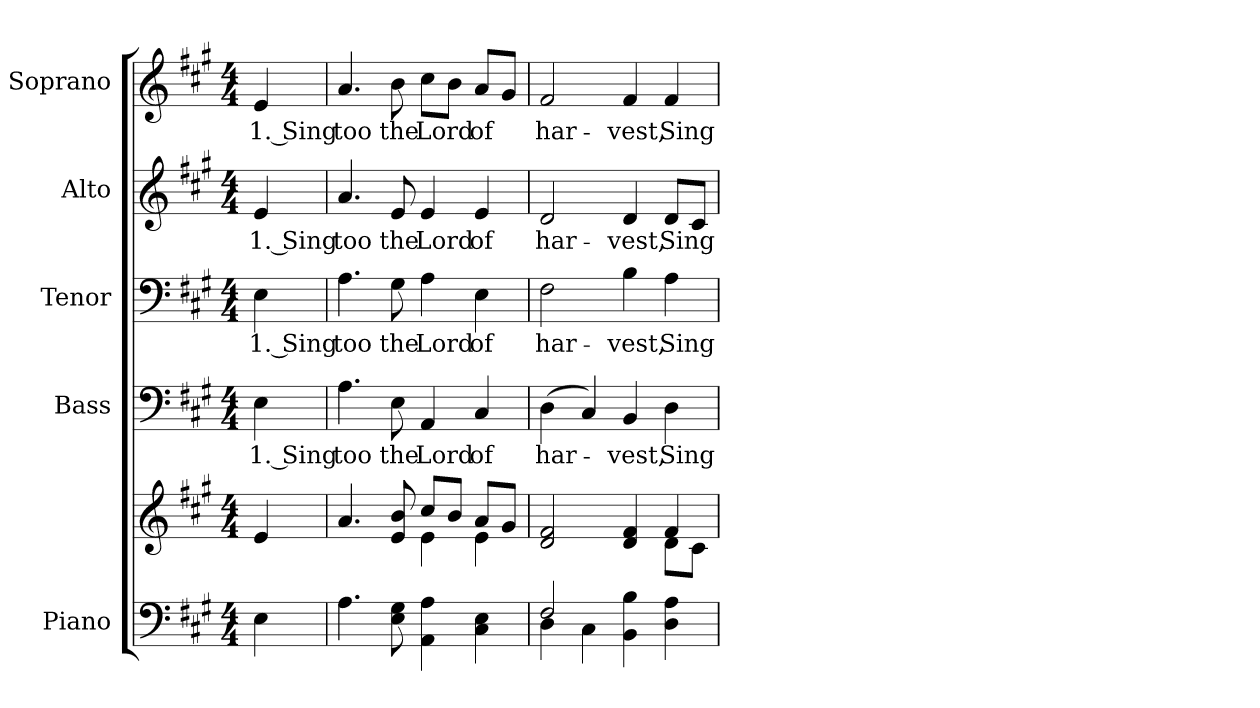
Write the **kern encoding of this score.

**kern	**kern	**kern	**text	**kern	**text	**kern	**text	**kern	**text
*part5	*part5	*part4	*part4	*part3	*part3	*part2	*part2	*part1	*part1
*staff6	*staff5	*staff4	*staff4	*staff3	*staff3	*staff2	*staff2	*staff1	*staff1
*I"Piano	*	*I"Bass	*	*I"Tenor	*	*I"Alto	*	*I"Soprano	*
*I'Pno.	*	*I'B.	*	*I'T.	*	*I'A.	*	*I'S.	*
!!LO:PB:g=z
*clefF4	*clefG2	*clefF4	*	*clefF4	*	*clefG2	*	*clefG2	*
*k[f#c#g#]	*k[f#c#g#]	*k[f#c#g#]	*	*k[f#c#g#]	*	*k[f#c#g#]	*	*k[f#c#g#]	*
*A:	*A:	*A:	*	*A:	*	*A:	*	*A:	*
*M4/4	*M4/4	*M4/4	*	*M4/4	*	*M4/4	*	*M4/4	*
*MM135	*MM135	*MM135	*	*MM135	*	*MM135	*	*MM135	*
=1	=1	=1	=1	=1	=1	=1	=1	=1	=1
!	!	!	!LO:LY:b:color=#000000	!	!	!	!	!	!
!	!	!	!	!	!LO:LY:b:color=#000000	!	!	!	!
!	!	!	!	!	!	!	!LO:LY:b:color=#000000	!	!
!	!	!	!	!	!	!	!	!	!LO:LY:b:color=#000000
4Ei\	4ei/	4Ei\	1. Sing	4Ei\	1. Sing	4ei/	1. Sing	4ei/	1. Sing
=2	=2	=2	=2	=2	=2	=2	=2	=2	=2
*	*^	*	*	*	*	*	*	*	*
!	!	!	!	!LO:LY:b:color=#000000	!	!	!	!	!	!
!	!	!	!	!	!	!LO:LY:b:color=#000000	!	!	!	!
!	!	!	!	!	!	!	!	!LO:LY:b:color=#000000	!	!
!	!	!	!	!	!	!	!	!	!	!LO:LY:b:color=#000000
4.Ai\	4.ai/	2ryy	4.Ai\	too	4.Ai\	too	4.ai/	too	4.ai/	too
!	!	!	!	!LO:LY:b:color=#000000	!	!	!	!	!	!
!	!	!	!	!	!	!LO:LY:b:color=#000000	!	!	!	!
!	!	!	!	!	!	!	!	!LO:LY:b:color=#000000	!	!
!	!	!	!	!	!	!	!	!	!	!LO:LY:b:color=#000000
8Ei\ 8G#i	8ei/ 8bi	.	8Ei\	the	8G#i\	the	8ei/	the	8bi\	the
!	!	!	!	!LO:LY:b:color=#000000	!	!	!	!	!	!
!	!	!	!	!	!	!LO:LY:b:color=#000000	!	!	!	!
!	!	!	!	!	!	!	!	!LO:LY:b:color=#000000	!	!
!	!	!	!	!	!	!	!	!	!	!LO:LY:b:color=#000000
4AAi\ 4Ai	8cc#i/L	4ei\	4AAi/	Lord	4Ai\	Lord	4ei/	Lord	8cc#i\L	Lord
.	8bi/J	.	.	.	.	.	.	.	8bi\J	.
!	!	!	!	!LO:LY:b:color=#000000	!	!	!	!	!	!
!	!	!	!	!	!	!LO:LY:b:color=#000000	!	!	!	!
!	!	!	!	!	!	!	!	!LO:LY:b:color=#000000	!	!
!	!	!	!	!	!	!	!	!	!	!LO:LY:b:color=#000000
4C#i\ 4Ei	8ai/L	4ei\	4C#i/	of	4Ei\	of	4ei/	of	8ai/L	of
.	8g#i/J	.	.	.	.	.	.	.	8g#i/J	.
=3	=3	=3	=3	=3	=3	=3	=3	=3	=3	=3
*^	*	*	*	*	*	*	*	*	*	*
!	!	!	!	!	!LO:LY:b:color=#000000	!	!	!	!	!	!
!	!	!	!	!	!	!	!LO:LY:b:color=#000000	!	!	!	!
!	!	!	!	!	!	!	!	!	!LO:LY:b:color=#000000	!	!
!	!	!	!	!	!	!	!	!	!	!	!LO:LY:b:color=#000000
2F#i/	4Di\	2di/ 2f#i	2ryy	(4Di\	har-	2F#i\	har-	2di/	har-	2f#i/	har-
.	4C#i\	.	.	4C#i/)	.	.	.	.	.	.	.
!	!	!	!	!	!LO:LY:b:color=#000000	!	!	!	!	!	!
!	!	!	!	!	!	!	!LO:LY:b:color=#000000	!	!	!	!
!	!	!	!	!	!	!	!	!	!LO:LY:b:color=#000000	!	!
!	!	!	!	!	!	!	!	!	!	!	!LO:LY:b:color=#000000
4BBi\ 4Bi	2ryy	4di/ 4f#i	4ryy	4BBi/	-vest,	4Bi\	-vest,	4di/	-vest,	4f#i/	-vest,
!	!	!	!	!	!LO:LY:b:color=#000000	!	!	!	!	!	!
!	!	!	!	!	!	!	!LO:LY:b:color=#000000	!	!	!	!
!	!	!	!	!	!	!	!	!	!LO:LY:b:color=#000000	!	!
!	!	!	!	!	!	!	!	!	!	!	!LO:LY:b:color=#000000
4Di\ 4Ai	.	4f#i/	8di\L	4Di\	Sing	4Ai\	Sing	8di/L	Sing	4f#i/	Sing
.	.	.	8c#i\J	.	.	.	.	8c#i/J	.	.	.
*v	*v	*	*	*	*	*	*	*	*	*	*
*	*v	*v	*	*	*	*	*	*	*	*
=	=	=	=	=	=	=	=	=	=
*-	*-	*-	*-	*-	*-	*-	*-	*-	*-
